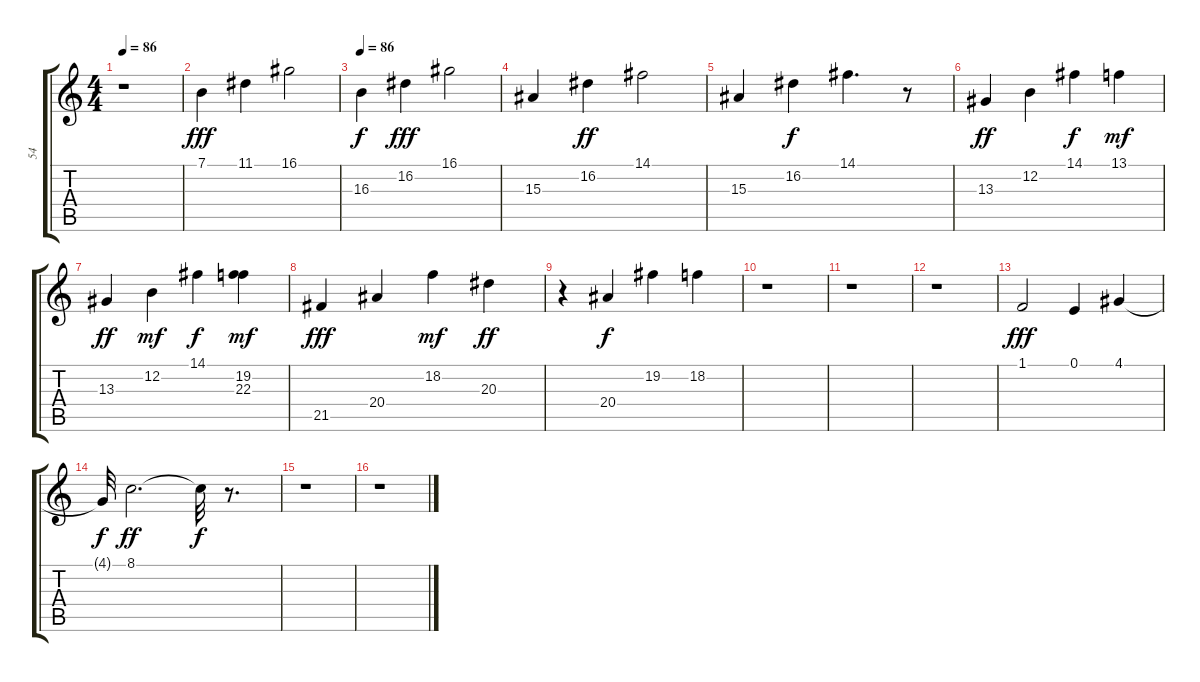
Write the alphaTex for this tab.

\track ("54" "54") {instrument voiceoohs}
\staff {score tabs}
\tuning (E4 B3 G3 D3 A2 E2) {hide}
\ts (4 4)
\tempo 86
\clef g2
\ks c
r.1{dy f} |
7.1.4{dy fff volume 9} 11.1.4 16.1.2 |
\tempo 86
16.3.4{dy f volume 9} 16.2.4{dy fff} 16.1.2{volume 9} |
15.3.4{volume 9} 16.2.4{dy ff volume 9} 14.1.2 |
15.3.4 16.2.4{dy f} 14.1.4{d} r.8 |
13.3.4{dy ff} 12.2.4 14.1.4{dy f} 13.1.4{dy mf} |
13.3.4{dy ff} 12.2.4{dy mf} 14.1.4{dy f} (19.2 22.3).4{dy mf} |
21.5.4{dy fff} 20.4.4 18.2.4{dy mf} 20.3.4{dy ff} |
r.4 20.4.4{dy f} 19.2.4 18.2.4 |
r.1 |
r.1 |
r.1 |
1.1.2{dy fff} 0.1.4 4.1.4 |
4.1{t}.32{dy f} 8.1.2{d dy ff} 8.1{t}.32{dy f} r.8{d} |
r.1 |
r.1
